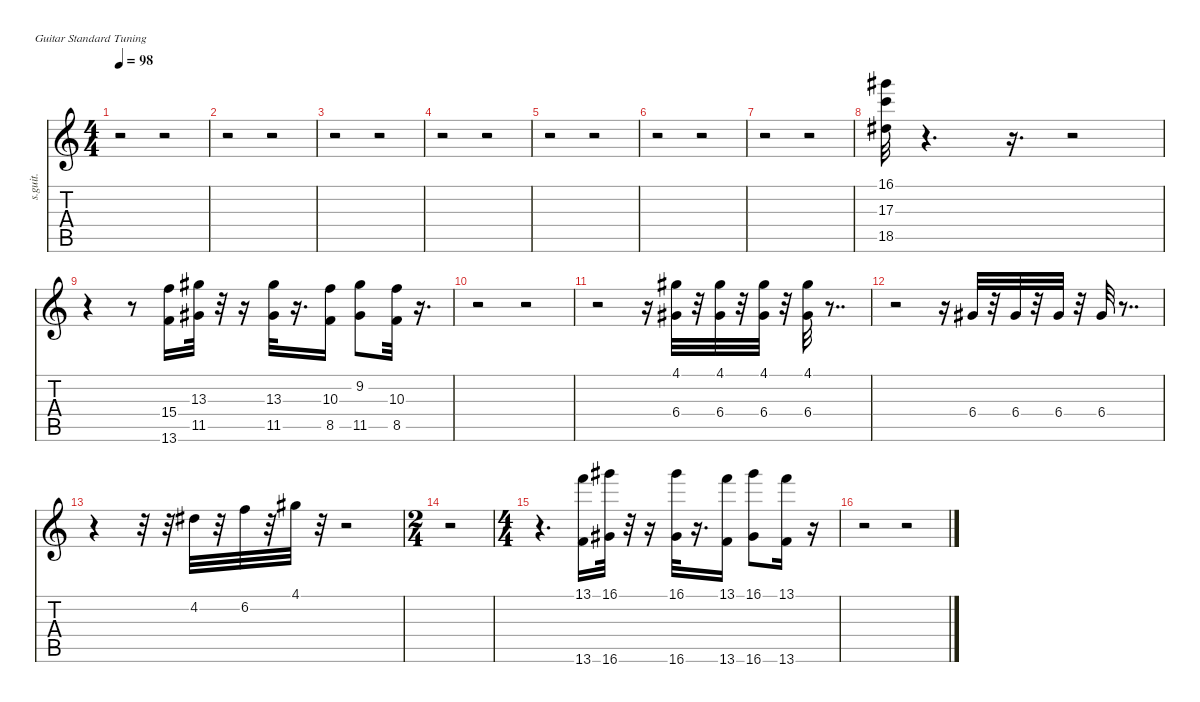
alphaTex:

\defaultSystemsLayout 4
\hideDynamics
\bracketExtendMode nobrackets
\track ("" "s.guit.") {instrument brasssection}
\staff {score tabs}
\tuning (E4 B3 G3 D3 A2 E2)
\displaytranspose 12
\ts (4 4)
\tempo 98
\clef g2
\ks c
r.2{dy mf} r.2 |
r.2 r.2 |
r.2 r.2 |
r.2 r.2 |
r.2 r.2 |
r.2 r.2 |
r.2 r.2 |
(16.1{acc #} 17.3 18.5{acc #}).32{dy ff} r.4{d} r.16{d} r.2 |
r.4 r.8 (15.4 13.6).16{dy pp} (13.3{acc #} 11.5{acc #}).32{dy f} r.32 r.16 (13.3{acc #} 11.5{acc #}).32 r.16{d} (10.3 8.5).16{dy mp} (9.2{acc #} 11.5{acc #}).8{dy f} (10.3 8.5).32{dy mf} r.16{d} |
r.2 r.2 |
r.2 r.16 (4.1{acc #} 6.4{acc #}).32{dy f} r.32 (4.1{acc #} 6.4{acc #}).32 r.32 (4.1{acc #} 6.4{acc #}).32{dy mf} r.32 (4.1{acc #} 6.4{acc #}).32{dy ff} r.8{dd} |
r.2 r.16 6.4{acc #}.32{dy f} r.32 6.4{acc #}.32{dy ff} r.32 6.4{acc #}.32 r.32 6.4{acc #}.32 r.8{dd} |
r.4 r.32 r.32 4.2{acc #}.32 r.32 6.2.32{dy f} r.32 4.1{acc #}.32{dy ff} r.32 r.2 |
\ts (2 4)
\beaming (8 2 2 2 2)
r.2 |
\ts (4 4)
\beaming (8 2 2 2 2)
r.4{d} (13.1 13.6).16{dy mp} (16.1{acc #} 16.6{acc #}).32{dy f} r.32 r.16 (16.1{acc #} 16.6{acc #}).32{dy ff} r.16{d} (13.1 13.6).16{dy mp} (16.1{acc #} 16.6{acc #}).8{dy ff} (13.1 13.6).16{dy mf} r.16 |
r.2 r.2
